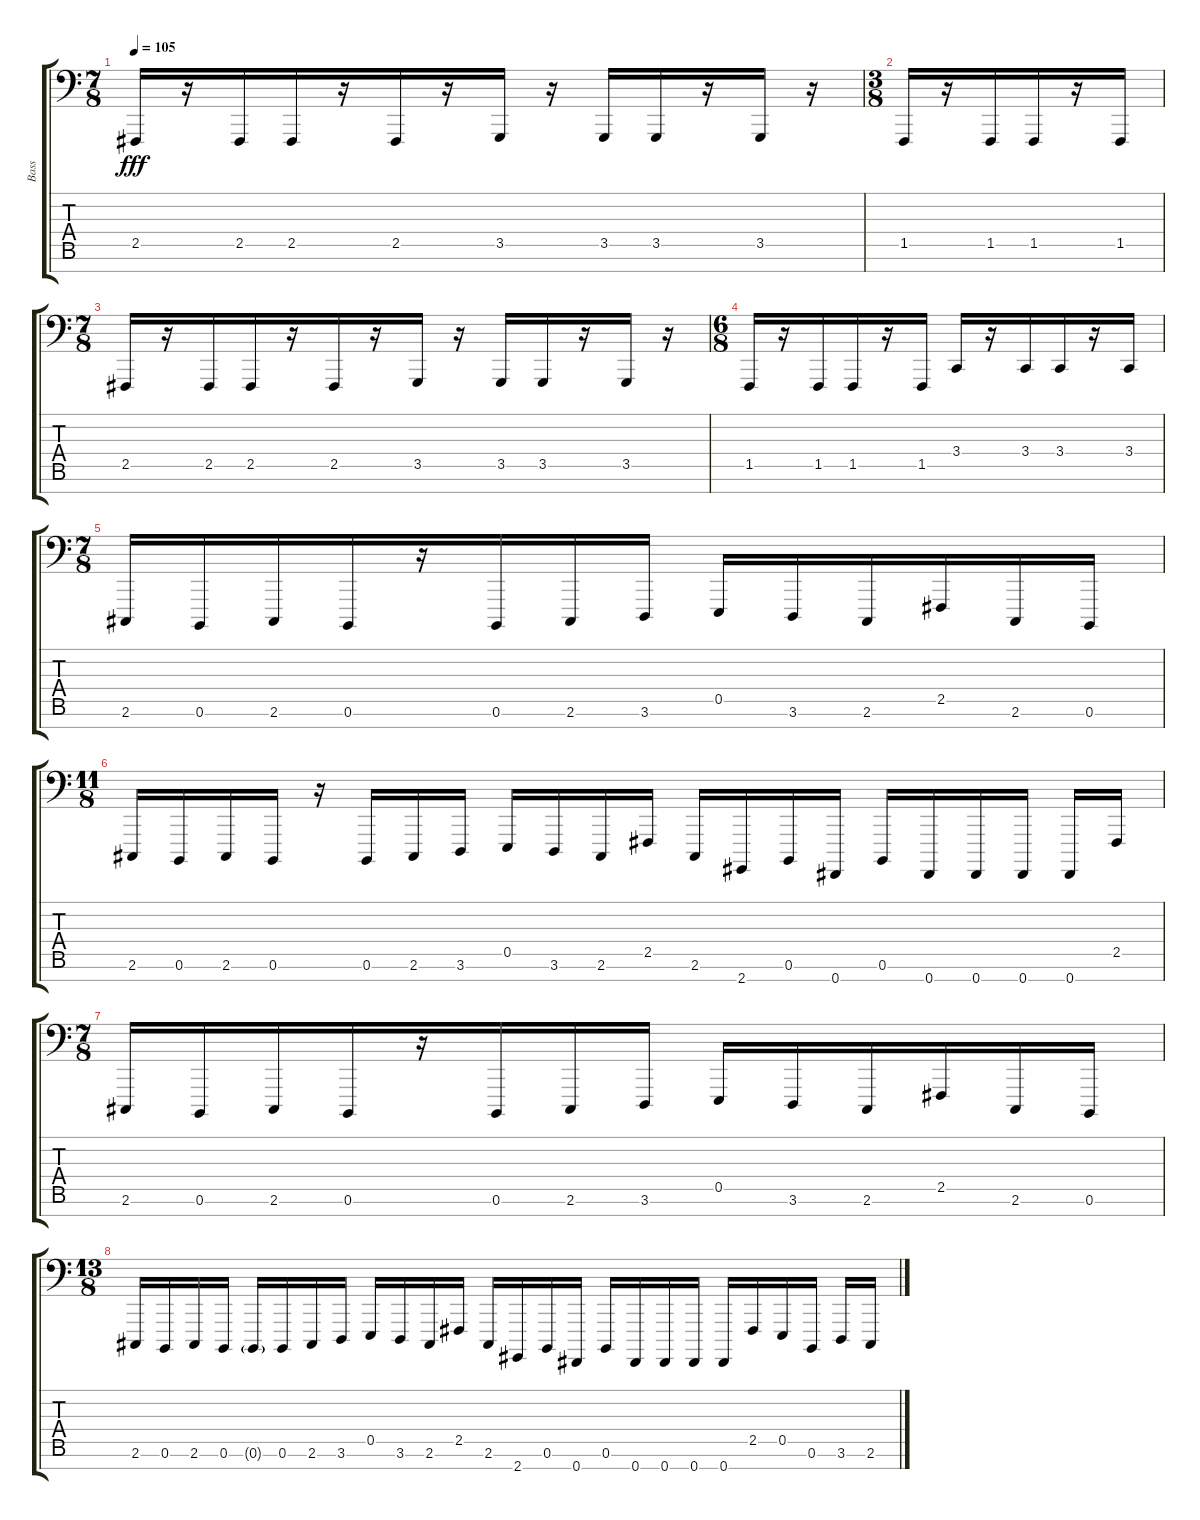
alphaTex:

\track ("Bass" "Bass") {instrument lead2sawtooth}
\staff {score tabs}
\tuning (B2 Gb2 D2 A1 E1 B0 Gb0) {hide}
\ts (7 8)
\tempo 105
\clef f4
\ks c
2.5.16{dy fff} r.16 2.5.16 2.5.16 r.16 2.5.16 r.16 3.5.16 r.16 3.5.16 3.5.16 r.16 3.5.16 r.16 |
\ts (3 8)
1.5.16 r.16 1.5.16 1.5.16 r.16 1.5.16 |
\ts (7 8)
2.5.16 r.16 2.5.16 2.5.16 r.16 2.5.16 r.16 3.5.16 r.16 3.5.16 3.5.16 r.16 3.5.16 r.16 |
\ts (6 8)
1.5.16 r.16 1.5.16 1.5.16 r.16 1.5.16 3.4.16 r.16 3.4.16 3.4.16 r.16 3.4.16 |
\ts (7 8)
2.6.16 0.6.16 2.6.16 0.6.16 r.16 0.6.16 2.6.16 3.6.16 0.5.16 3.6.16 2.6.16 2.5.16 2.6.16 0.6.16 |
\ts (11 8)
2.6.16 0.6.16 2.6.16 0.6.16 r.16 0.6.16 2.6.16 3.6.16 0.5.16 3.6.16 2.6.16 2.5.16 2.6.16 2.7.16 0.6.16 0.7.16 0.6.16 0.7.16 0.7.16 0.7.16 0.7.16 2.5.16 |
\ts (7 8)
2.6.16 0.6.16 2.6.16 0.6.16 r.16 0.6.16 2.6.16 3.6.16 0.5.16 3.6.16 2.6.16 2.5.16 2.6.16 0.6.16 |
\ts (13 8)
2.6.16 0.6.16 2.6.16 0.6.16 0.6{g}.16 0.6.16 2.6.16 3.6.16 0.5.16 3.6.16 2.6.16 2.5.16 2.6.16 2.7.16 0.6.16 0.7.16 0.6.16 0.7.16 0.7.16 0.7.16 0.7.16 2.5.16 0.5.16 0.6.16 3.6.16 2.6.16
